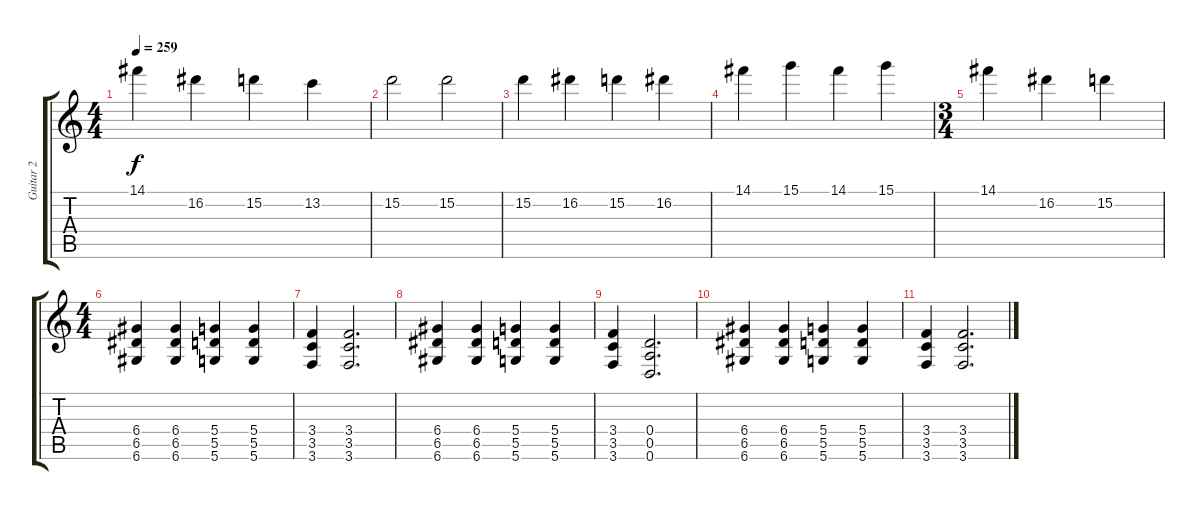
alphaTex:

\track ("Guitar 2" "Guitar 2") {instrument distortionguitar}
\staff {score tabs}
\tuning (E4 B3 G3 D3 A2 D2) {hide}
\ts (4 4)
\tempo 259
\clef g2
\ks c
14.1.4{dy f} 16.2.4 15.2.4 13.2.4 |
15.2.2 15.2.2 |
15.2.4 16.2.4 15.2.4 16.2.4 |
14.1.4 15.1.4 14.1.4 15.1.4 |
\ts (3 4)
14.1.4 16.2.4 15.2.4 |
\ts (4 4)
(6.4 6.5 6.6).4 (6.4 6.5 6.6).4 (5.4 5.5 5.6).4 (5.4 5.5 5.6).4 |
(3.4 3.5 3.6).4 (3.4 3.5 3.6).2{d} |
(6.4 6.5 6.6).4 (6.4 6.5 6.6).4 (5.4 5.5 5.6).4 (5.4 5.5 5.6).4 |
(3.4 3.5 3.6).4 (0.4 0.5 0.6).2{d} |
(6.4 6.5 6.6).4 (6.4 6.5 6.6).4 (5.4 5.5 5.6).4 (5.4 5.5 5.6).4 |
(3.4 3.5 3.6).4 (3.4 3.5 3.6).2{d}
